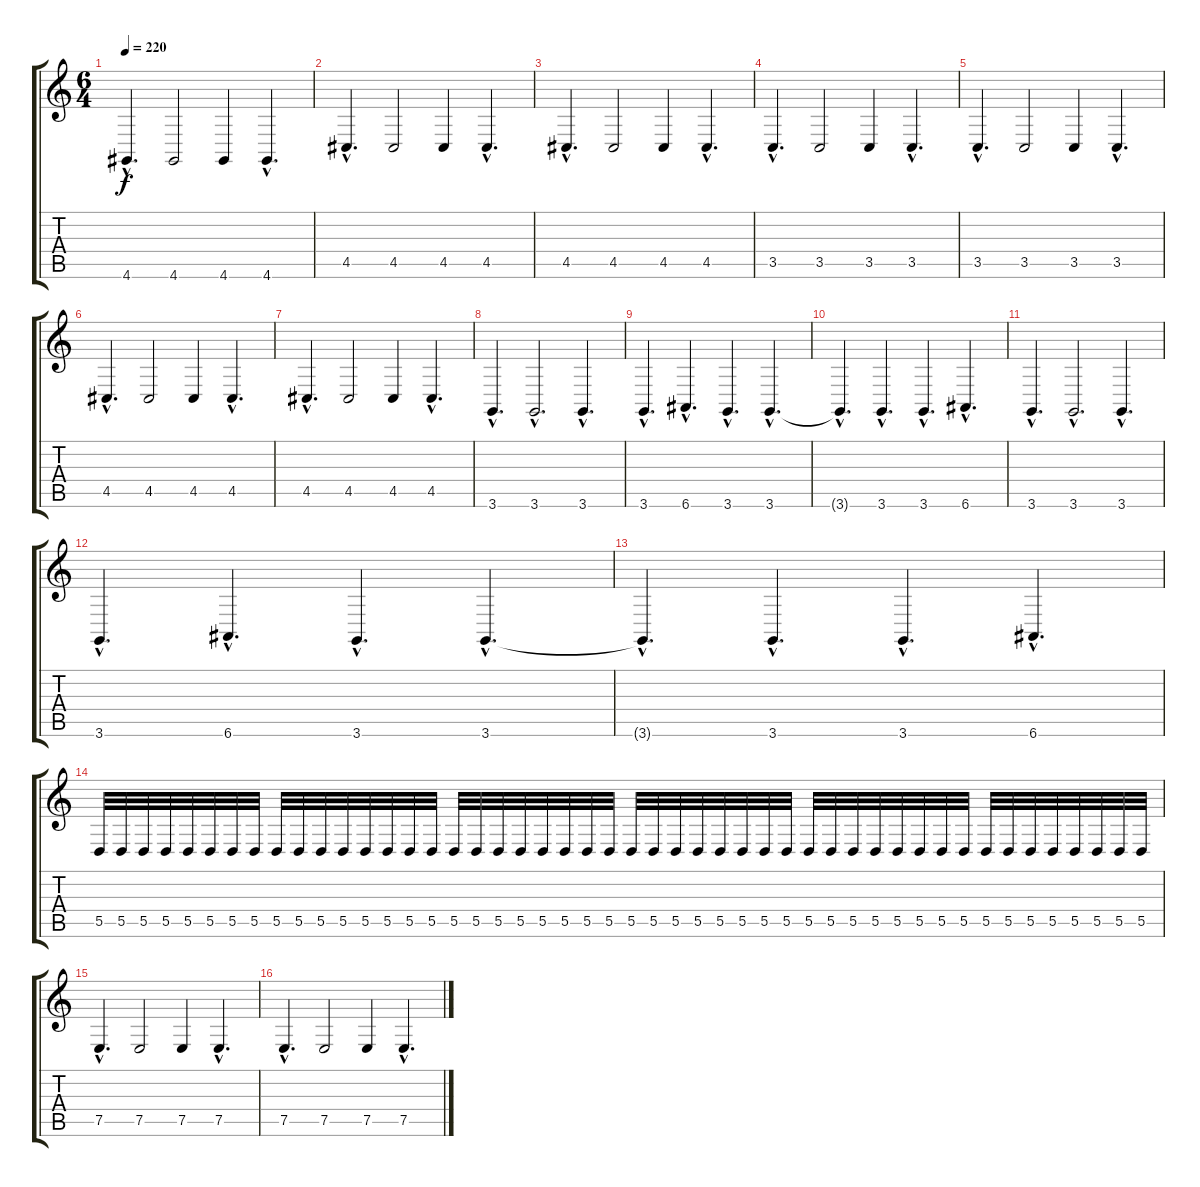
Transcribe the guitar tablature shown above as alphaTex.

\track "" {instrument timpani}
\staff {score tabs}
\tuning (E4 B3 G3 D3 A2 E2) {hide}
\ts (6 4)
\tempo 220
\clef g2
\ks c
4.6{hac}.4{d dy f} 4.6.2 4.6.4 4.6{hac}.4{d} |
4.5{hac}.4{d} 4.5.2 4.5.4 4.5{hac}.4{d} |
4.5{hac}.4{d} 4.5.2 4.5.4 4.5{hac}.4{d} |
3.5{hac}.4{d} 3.5.2 3.5.4 3.5{hac}.4{d} |
3.5{hac}.4{d} 3.5.2 3.5.4 3.5{hac}.4{d} |
4.5{hac}.4{d} 4.5.2 4.5.4 4.5{hac}.4{d} |
4.5{hac}.4{d} 4.5.2 4.5.4 4.5{hac}.4{d} |
3.6{hac}.4{d} 3.6{hac}.2{d} 3.6{hac}.4{d} |
3.6{hac}.4{d} 6.6{hac}.4{d} 3.6{hac}.4{d} 3.6{hac}.4{d} |
3.6{hac t}.4{d} 3.6{hac}.4{d} 3.6{hac}.4{d} 6.6{hac}.4{d} |
3.6{hac}.4{d} 3.6{hac}.2{d} 3.6{hac}.4{d} |
3.6{hac}.4{d} 6.6{hac}.4{d} 3.6{hac}.4{d} 3.6{hac}.4{d} |
3.6{hac t}.4{d} 3.6{hac}.4{d} 3.6{hac}.4{d} 6.6{hac}.4{d} |
5.5.32{volume 3} 5.5.32{volume 13} 5.5.32 5.5.32 5.5.32 5.5.32 5.5.32 5.5.32 5.5.32 5.5.32 5.5.32 5.5.32 5.5.32 5.5.32 5.5.32 5.5.32 5.5.32 5.5.32 5.5.32 5.5.32 5.5.32 5.5.32 5.5.32 5.5.32 5.5.32 5.5.32 5.5.32 5.5.32 5.5.32 5.5.32 5.5.32 5.5.32 5.5.32 5.5.32 5.5.32 5.5.32 5.5.32 5.5.32 5.5.32 5.5.32 5.5.32 5.5.32 5.5.32 5.5.32 5.5.32 5.5.32 5.5.32 5.5.32 |
7.5{hac}.4{d volume 13} 7.5.2 7.5.4 7.5{hac}.4{d} |
7.5{hac}.4{d} 7.5.2 7.5.4 7.5{hac}.4{d}
